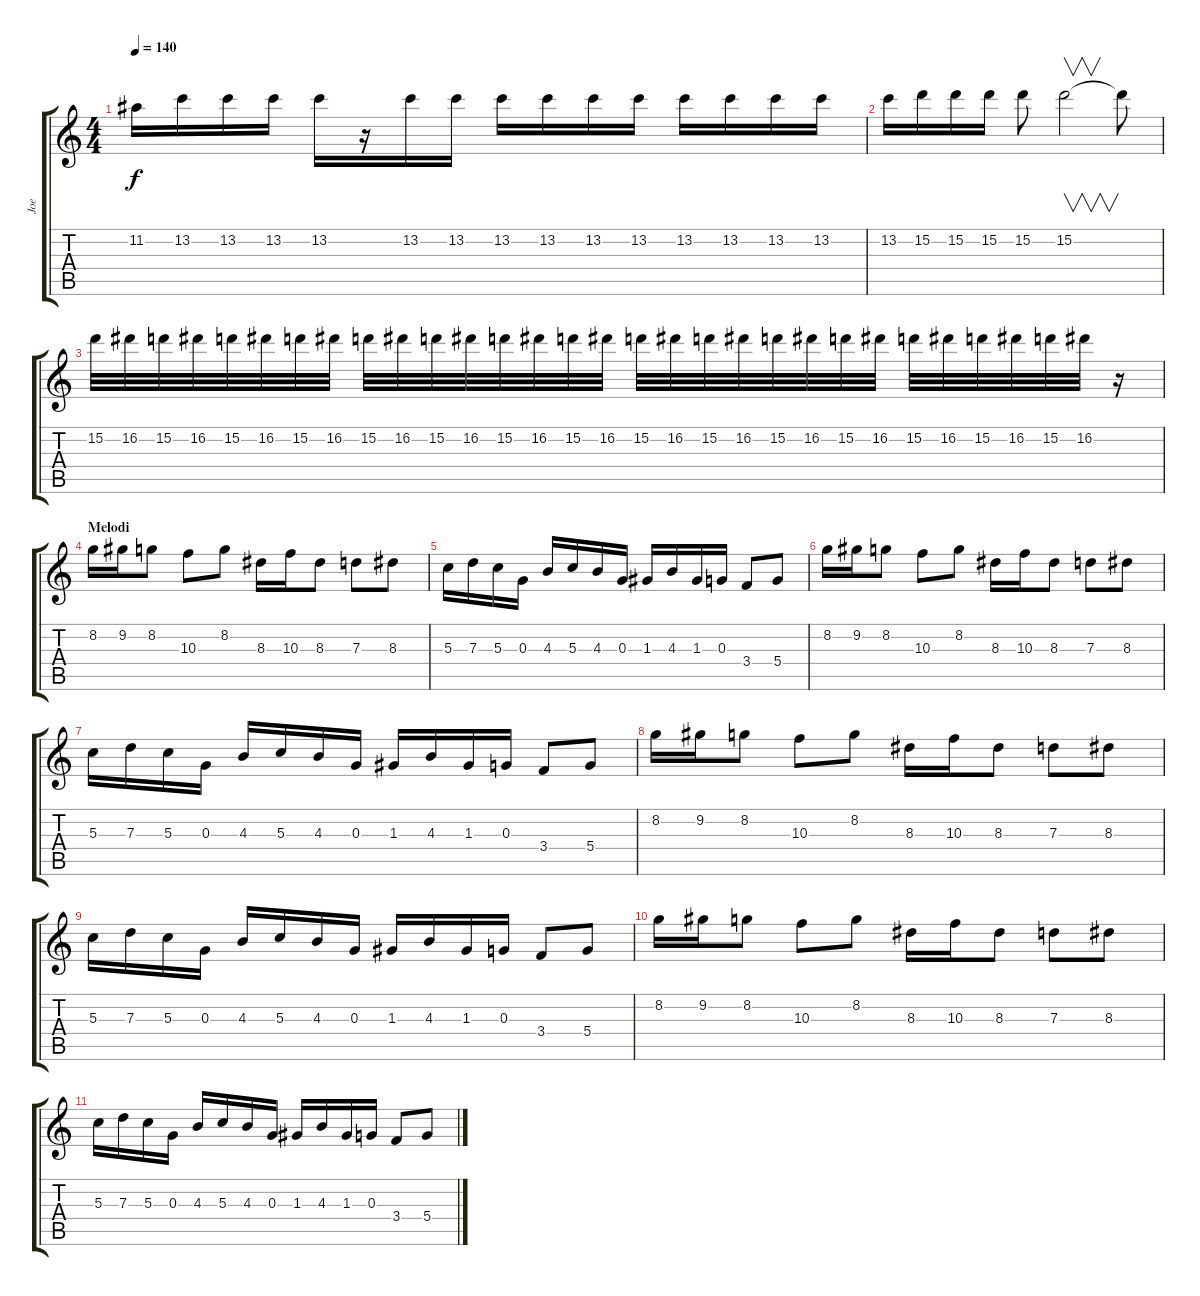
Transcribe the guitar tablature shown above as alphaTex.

\track ("Joe" "Joe") {instrument distortionguitar}
\staff {score tabs}
\tuning (E4 B3 G3 D3 A2 E2) {hide}
\ts (4 4)
\tempo 140
\clef g2
\ks c
11.2.16{dy f} 13.2.16 13.2.16 13.2.16 13.2.16 r.16 13.2.16 13.2.16 13.2.16 13.2.16 13.2.16 13.2.16 13.2.16 13.2.16 13.2.16 13.2.16 |
13.2.16 15.2.16 15.2.16 15.2.16 15.2.8 15.2.2{v} 15.2{t}.8 |
15.2.32 16.2.32 15.2.32 16.2.32 15.2.32 16.2.32 15.2.32 16.2.32 15.2.32 16.2.32 15.2.32 16.2.32 15.2.32 16.2.32 15.2.32 16.2.32 15.2.32 16.2.32 15.2.32 16.2.32 15.2.32 16.2.32 15.2.32 16.2.32 15.2.32 16.2.32 15.2.32 16.2.32 15.2.32 16.2.32 r.16 |
\section ("" "Melodi")
8.2.16 9.2.16 8.2.8 10.3.8 8.2.8 8.3.16 10.3.16 8.3.8 7.3.8 8.3.8 |
5.3.16 7.3.16 5.3.16 0.3.16 4.3.16 5.3.16 4.3.16 0.3.16 1.3.16 4.3.16 1.3.16 0.3.16 3.4.8 5.4.8 |
8.2.16 9.2.16 8.2.8 10.3.8 8.2.8 8.3.16 10.3.16 8.3.8 7.3.8 8.3.8 |
5.3.16 7.3.16 5.3.16 0.3.16 4.3.16 5.3.16 4.3.16 0.3.16 1.3.16 4.3.16 1.3.16 0.3.16 3.4.8 5.4.8 |
8.2.16 9.2.16 8.2.8 10.3.8 8.2.8 8.3.16 10.3.16 8.3.8 7.3.8 8.3.8 |
5.3.16 7.3.16 5.3.16 0.3.16 4.3.16 5.3.16 4.3.16 0.3.16 1.3.16 4.3.16 1.3.16 0.3.16 3.4.8 5.4.8 |
8.2.16 9.2.16 8.2.8 10.3.8 8.2.8 8.3.16 10.3.16 8.3.8 7.3.8 8.3.8 |
5.3.16 7.3.16 5.3.16 0.3.16 4.3.16 5.3.16 4.3.16 0.3.16 1.3.16 4.3.16 1.3.16 0.3.16 3.4.8 5.4.8
